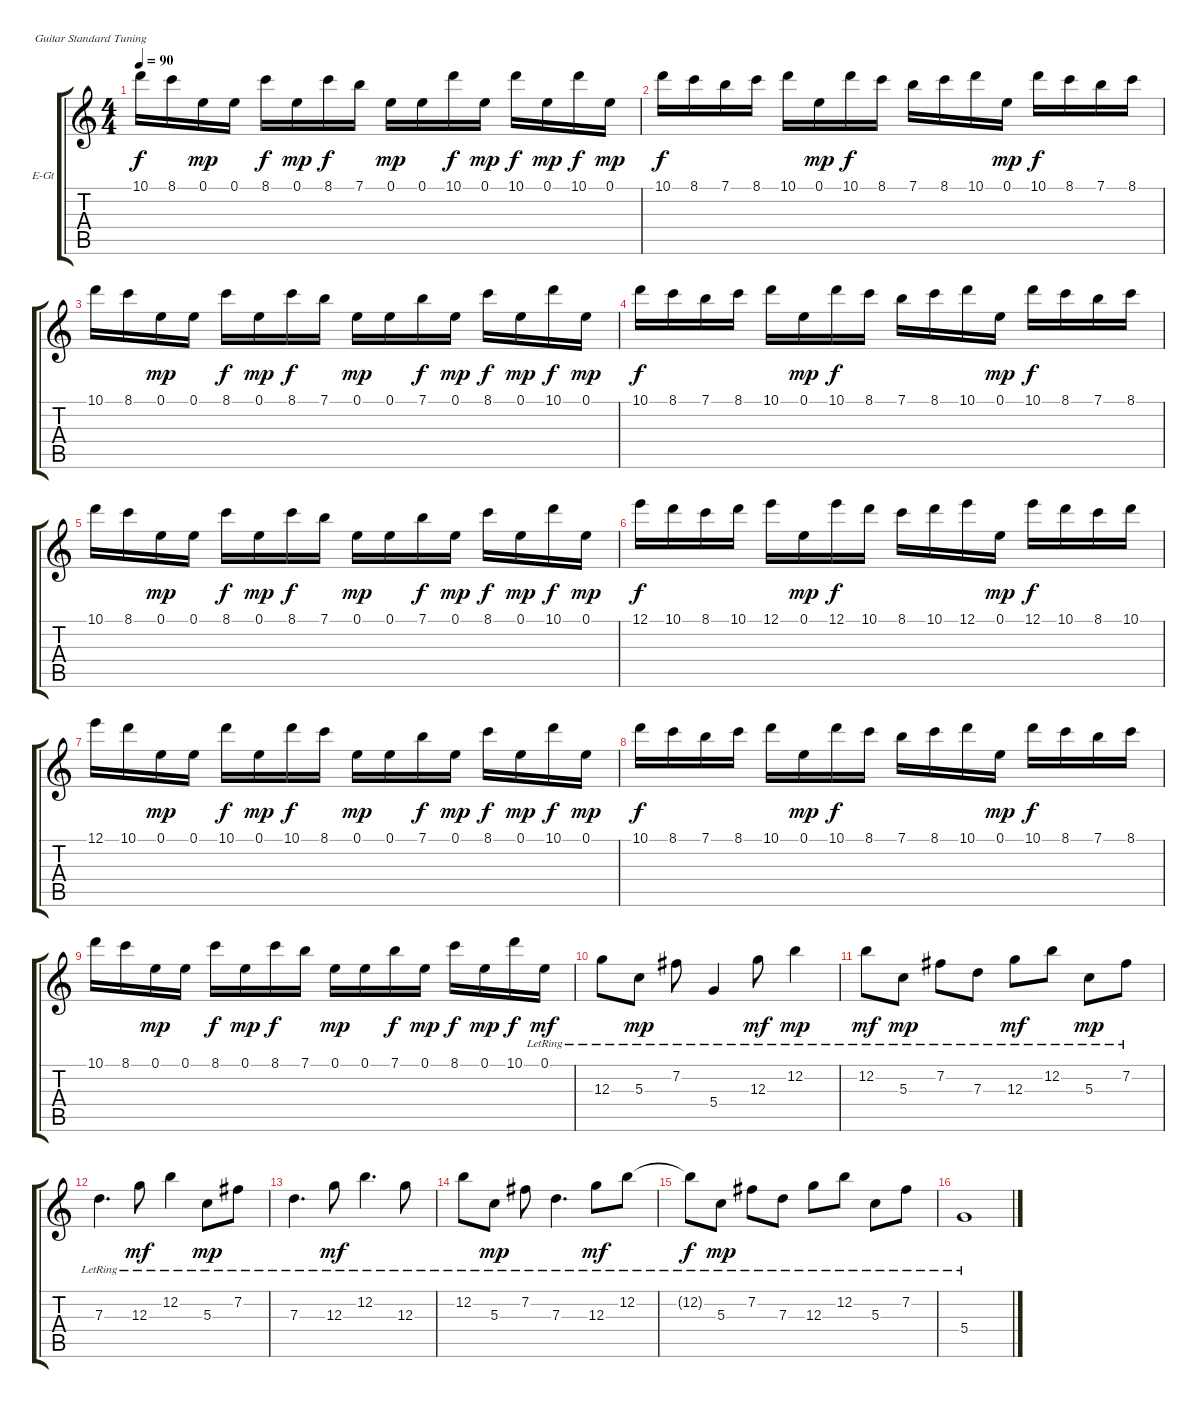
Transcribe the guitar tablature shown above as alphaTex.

\bracketExtendMode groupsimilarinstruments
\firstSystemTrackNameOrientation horizontal
\otherSystemsTrackNameOrientation horizontal
\track ("Гитара 1" "E-Gt") {instrument electricguitarclean}
\staff {score tabs}
\tuning (E4 B3 G3 D3 A2 E2)
\ts (4 4)
\tempo 90
\clef g2
\ks c
10.1.16{dy f} 8.1.16 0.1.16{dy mp} 0.1.16 8.1.16{dy f} 0.1.16{dy mp} 8.1.16{dy f} 7.1.16 0.1.16{dy mp} 0.1.16 10.1.16{dy f} 0.1.16{dy mp} 10.1.16{dy f} 0.1.16{dy mp} 10.1.16{dy f} 0.1.16{dy mp} |
10.1.16{dy f} 8.1.16 7.1.16 8.1.16 10.1.16 0.1.16{dy mp} 10.1.16{dy f} 8.1.16 7.1.16 8.1.16 10.1.16 0.1.16{dy mp} 10.1.16{dy f} 8.1.16 7.1.16 8.1.16 |
10.1.16 8.1.16 0.1.16{dy mp} 0.1.16 8.1.16{dy f} 0.1.16{dy mp} 8.1.16{dy f} 7.1.16 0.1.16{dy mp} 0.1.16 7.1.16{dy f} 0.1.16{dy mp} 8.1.16{dy f} 0.1.16{dy mp} 10.1.16{dy f} 0.1.16{dy mp} |
10.1.16{dy f} 8.1.16 7.1.16 8.1.16 10.1.16 0.1.16{dy mp} 10.1.16{dy f} 8.1.16 7.1.16 8.1.16 10.1.16 0.1.16{dy mp} 10.1.16{dy f} 8.1.16 7.1.16 8.1.16 |
10.1.16 8.1.16 0.1.16{dy mp} 0.1.16 8.1.16{dy f} 0.1.16{dy mp} 8.1.16{dy f} 7.1.16 0.1.16{dy mp} 0.1.16 7.1.16{dy f} 0.1.16{dy mp} 8.1.16{dy f} 0.1.16{dy mp} 10.1.16{dy f} 0.1.16{dy mp} |
12.1.16{dy f} 10.1.16 8.1.16 10.1.16 12.1.16 0.1.16{dy mp} 12.1.16{dy f} 10.1.16 8.1.16 10.1.16 12.1.16 0.1.16{dy mp} 12.1.16{dy f} 10.1.16 8.1.16 10.1.16 |
12.1.16 10.1.16 0.1.16{dy mp} 0.1.16 10.1.16{dy f} 0.1.16{dy mp} 10.1.16{dy f} 8.1.16 0.1.16{dy mp} 0.1.16 7.1.16{dy f} 0.1.16{dy mp} 8.1.16{dy f} 0.1.16{dy mp} 10.1.16{dy f} 0.1.16{dy mp} |
10.1.16{dy f} 8.1.16 7.1.16 8.1.16 10.1.16 0.1.16{dy mp} 10.1.16{dy f} 8.1.16 7.1.16 8.1.16 10.1.16 0.1.16{dy mp} 10.1.16{dy f} 8.1.16 7.1.16 8.1.16 |
10.1.16 8.1.16 0.1.16{dy mp} 0.1.16 8.1.16{dy f} 0.1.16{dy mp} 8.1.16{dy f} 7.1.16 0.1.16{dy mp} 0.1.16 7.1.16{dy f} 0.1.16{dy mp} 8.1.16{dy f} 0.1.16{dy mp} 10.1.16{dy f} 0.1{lr}.16{dy mf} |
12.3{lr}.8 5.3{lr}.8{dy mp} 7.2{lr}.8 5.4{lr}.4 12.3{lr}.8{dy mf} 12.2{lr}.4{dy mp} |
12.2{lr}.8{dy mf} 5.3{lr}.8{dy mp} 7.2{lr}.8 7.3{lr}.8 12.3{lr}.8{dy mf} 12.2{lr}.8 5.3{lr}.8{dy mp} 7.2{lr}.8 |
7.3{lr}.4{d} 12.3{lr}.8{dy mf} 12.2{lr}.4 5.3{lr}.8{dy mp} 7.2{lr}.8 |
7.3{lr}.4{d} 12.3{lr}.8{dy mf} 12.2{lr}.4{d} 12.3{lr}.8 |
12.2{lr}.8 5.3{lr}.8{dy mp} 7.2{lr}.8 7.3{lr}.4{d} 12.3{lr}.8{dy mf} 12.2{lr}.8 |
12.2{lr t}.8{dy f} 5.3{lr}.8{dy mp} 7.2{lr}.8 7.3{lr}.8 12.3{lr}.8 12.2{lr}.8 5.3{lr}.8 7.2{lr}.8 |
5.4{lr}.1
